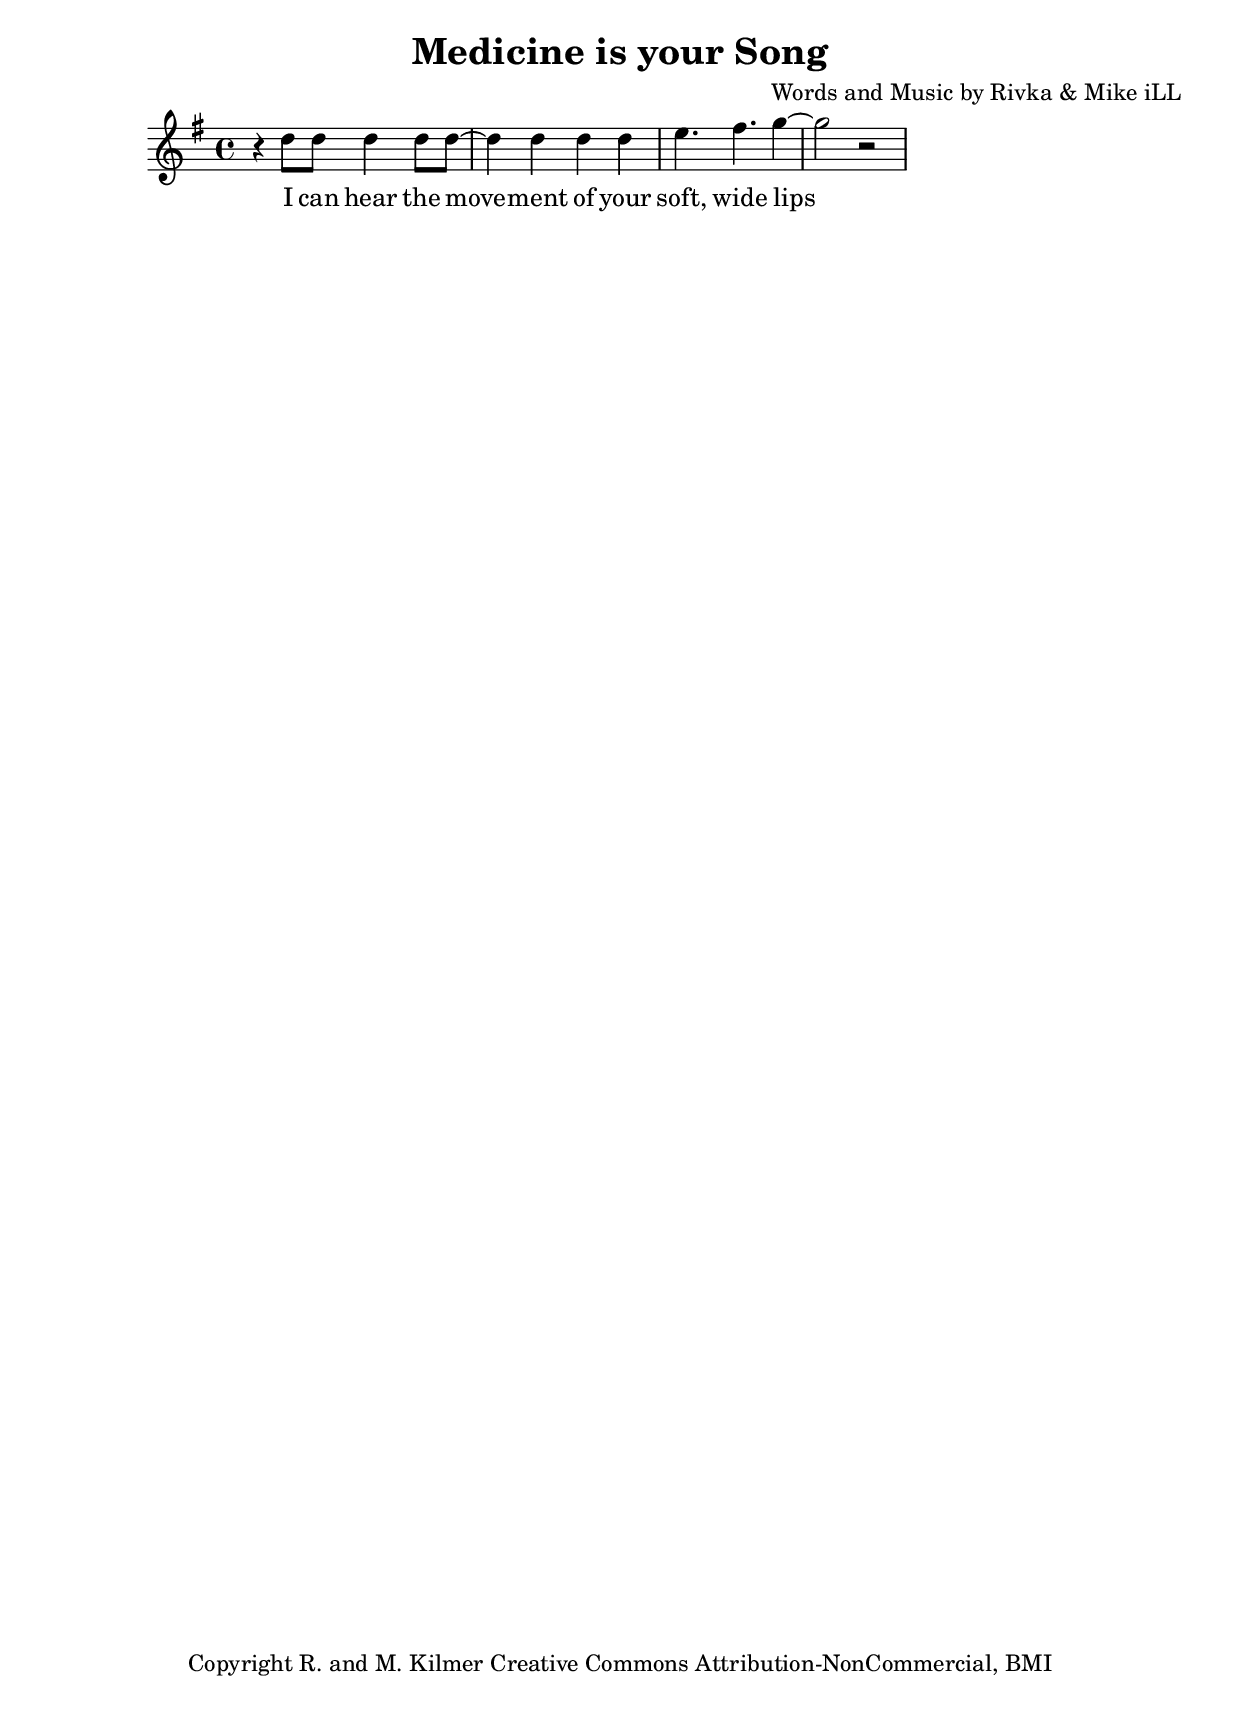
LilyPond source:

\version "2.18.2"

\header {
  title = "Medicine is your Song"
  composer = "Words and Music by Rivka & Mike iLL"
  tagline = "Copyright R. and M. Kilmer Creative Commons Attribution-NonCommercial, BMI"
}

\paper{ print-page-number = ##f bottom-margin = 0.5\in }


melody = \relative g'' {
  \clef treble
  \key g \major
  \time 4/4 
  \set Score.voltaSpannerDuration = #(ly:make-moment 24/8)
	\new Voice = "words" {
		r4 d8 d d4 d8 d~ | d4 d d d | e4. fis g4~ | g2 r | 
	}
}

text =  \lyricmode {
  \set associatedVoice = "words"
	I can hear the move -- ment of your soft, wide lips
	Lang -- uid tongue against those milk- -- white teeth.

	Feel the heav -- ing of your de -- li -- cate breath
	Car -- ry -- ing notes that pe -- net -- rate me.

	Toss and turn too late to read or write, too tired to con -- cen -- trate
	Tor -- men -- ted by the drone of my own think -- ing.

	Bones crawl -- ing out of my skin. I can’t re -- mem -- ber when
	I need -- ed more to hear you sing -- ing.

	Used to think my mind was wings.
	Now I know that it’s a pri -- son.

	Be -- lieved these plans we made would set us free.
	I’m just trapped in my own re -- flec -- tion. 

	Un -- der -- neath in -- som -- ni -- a a blan -- ket made of pure dis -- trac -- tion
	Flash -- ing lights mis -- took for in -- spi -- ra -- tion.

	Your voice is an ar -- row car -- ried by a whis -- per -- ing wind
	Des -- troy -- ing all but this ve -- ry mo -- ment.

	Me -- di -- cine is your song. Lul -- la -- by take me'a- long.

	Tell me that I’m won -- der -- ful, mar -- ve -- lous be -- yond com -- pare
	That you see how hard I’m try -- ing.

	Sing of gob -- lets o -- ver -- full, ro -- yal -- ty that’s just and fair
	I’ll for -- give you if you’re ly -- ing.

	Drif -- ting off as if with -- in my mo -- thers arms a -- gainst her breast, know -- ing
	All is well, there’s no -- thing left to bo -- ther with.

	What would I do without you? No i -- dea.
	No i -- dea at all.

}




harmonies = \chordmode {
	
}

\score {
  <<
    \new ChordNames {
      \set chordChanges = ##t
      \harmonies
    }
    \new Staff  {
    <<
    	\new Voice = "upper" { \melody }
    >>
  	}
  	\new Lyrics \lyricsto "words" \text
  >>
  
  \layout { }
  \midi { }
}

% Additional Notes
\markup \fill-line {
" "
}

